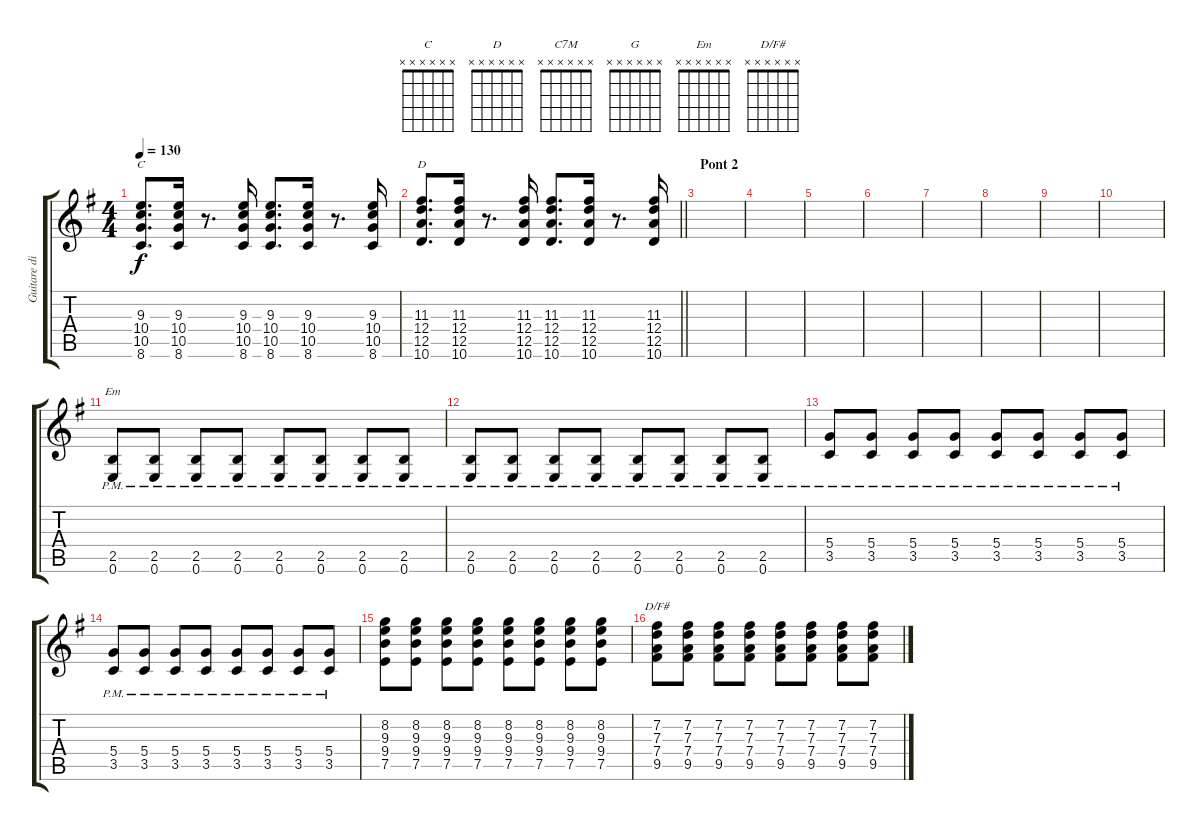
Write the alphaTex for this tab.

\track ("Guitare disto" "Guitare di") {instrument distortionguitar}
\staff {score tabs}
\tuning (E4 B3 G3 D3 A2 E2) {hide}
\chord ("C" x x x x x x)
\chord ("D" x x x x x x)
\chord ("C7M" x x x x x x)
\chord ("G" x x x x x x)
\chord ("Em" x x x x x x)
\chord ("D/F#" x x x x x x)
\ts (4 4)
\tempo 130
\clef g2
\ks g
(9.3 10.4 10.5 8.6).8{d ch "C" dy f} (9.3 10.4 10.5 8.6).16 r.8{d} (9.3 10.4 10.5 8.6).16 (9.3 10.4 10.5 8.6).8{d} (9.3 10.4 10.5 8.6).16 r.8{d} (9.3 10.4 10.5 8.6).16 |
\barLineRight lightlight
(11.3 12.4 12.5 10.6).8{d ch "D"} (11.3 12.4 12.5 10.6).16 r.8{d} (11.3 12.4 12.5 10.6).16 (11.3 12.4 12.5 10.6).8{d} (11.3 12.4 12.5 10.6).16 r.8{d} (11.3 12.4 12.5 10.6).16 |
\section ("" "Pont 2")
|
|
|
|
|
|
|
|
(2.5{pm} 0.6{pm}).8{ch "Em"} (2.5{pm} 0.6{pm}).8 (2.5{pm} 0.6{pm}).8 (2.5{pm} 0.6{pm}).8 (2.5{pm} 0.6{pm}).8 (2.5{pm} 0.6{pm}).8 (2.5{pm} 0.6{pm}).8 (2.5{pm} 0.6{pm}).8 |
(2.5{pm} 0.6{pm}).8 (2.5{pm} 0.6{pm}).8 (2.5{pm} 0.6{pm}).8 (2.5{pm} 0.6{pm}).8 (2.5{pm} 0.6{pm}).8 (2.5{pm} 0.6{pm}).8 (2.5{pm} 0.6{pm}).8 (2.5{pm} 0.6{pm}).8 |
(5.4{pm} 3.5{pm}).8 (5.4{pm} 3.5{pm}).8 (5.4{pm} 3.5{pm}).8 (5.4{pm} 3.5{pm}).8 (5.4{pm} 3.5{pm}).8 (5.4{pm} 3.5{pm}).8 (5.4{pm} 3.5{pm}).8 (5.4{pm} 3.5{pm}).8 |
(5.4{pm} 3.5{pm}).8 (5.4{pm} 3.5{pm}).8 (5.4{pm} 3.5{pm}).8 (5.4{pm} 3.5{pm}).8 (5.4{pm} 3.5{pm}).8 (5.4{pm} 3.5{pm}).8 (5.4{pm} 3.5{pm}).8 (5.4{pm} 3.5{pm}).8 |
(8.2 9.3 9.4 7.5).8 (8.2 9.3 9.4 7.5).8 (8.2 9.3 9.4 7.5).8 (8.2 9.3 9.4 7.5).8 (8.2 9.3 9.4 7.5).8 (8.2 9.3 9.4 7.5).8 (8.2 9.3 9.4 7.5).8 (8.2 9.3 9.4 7.5).8 |
(7.2 7.3 7.4 9.5).8{ch "D/F#"} (7.2 7.3 7.4 9.5).8 (7.2 7.3 7.4 9.5).8 (7.2 7.3 7.4 9.5).8 (7.2 7.3 7.4 9.5).8 (7.2 7.3 7.4 9.5).8 (7.2 7.3 7.4 9.5).8 (7.2 7.3 7.4 9.5).8
